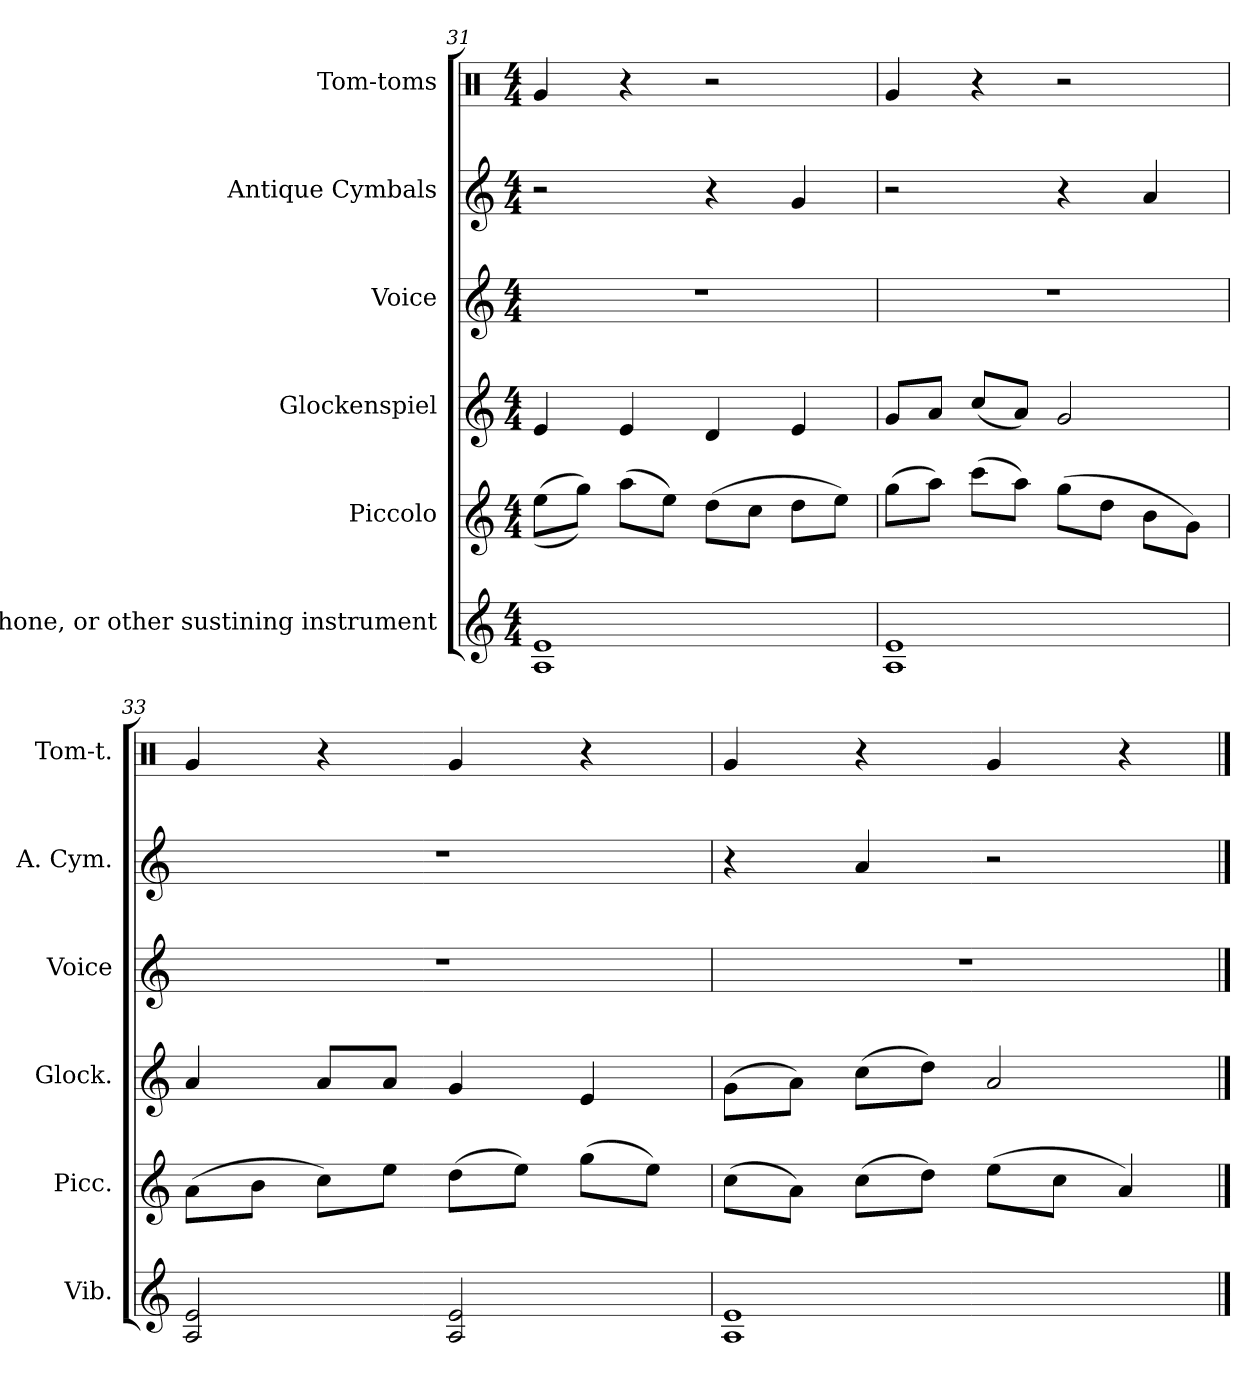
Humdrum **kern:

**kern	**kern	**kern	**kern	**kern	**kern
*part6	*part5	*part4	*part3	*part2	*part1
*staff6	*staff5	*staff4	*staff3	*staff2	*staff1
*I"Vibraphone, or other sustining instrument	*I"Piccolo	*I"Glockenspiel	*I"Voice	*I"Antique Cymbals	*I"Tom-toms
*I'Vib.	*I'Picc.	*I'Glock.	*I'Voice	*I'A. Cym.	*I'Tom-t.
*clefG2	*clefG2	*clefG2	*clefG2	*clefG2	*clefX
*	*ITrd-7c-12	*ITrd-14c-24	*	*ITrd-14c-24	*
*k[]	*k[]	*k[]	*k[]	*k[]	*k[]
*C:	*C:	*C:	*C:	*C:	*C:
*M4/4	*M4/4	*M4/4	*M4/4	*M4/4	*M4/4
=31	=31	=31	=31	=31	=31
1Ai 1ei	((8eeei\L	4eeei/	1r	2r	4Rgi/
.	8gggi\J))	.	.	.	.
.	(8aaai\L	4eeei/	.	.	4r
.	8eeei\J)	.	.	.	.
.	(8dddi\L	4dddi/	.	4r	2r
.	8ccci\J	.	.	.	.
.	8dddi\L	4eeei/	.	4gggi/	.
.	8eeei\J)	.	.	.	.
!!LO:LB:g=z
=32	=32	=32	=32	=32	=32
1Ai 1ei	(8gggi\L	8gggi/L	1r	2r	4Rgi/
.	8aaai\J)	8aaai/J	.	.	.
.	(8cccci\L	(8cccci/L	.	.	4r
.	8aaai\J)	8aaai/J)	.	.	.
.	(8gggi\L	2gggi/	.	4r	2r
.	8dddi\J	.	.	.	.
.	8bbi\L	.	.	4aaai/	.
.	8ggi\J)	.	.	.	.
=33	=33	=33	=33	=33	=33
2Ai/ 2ei	(8aai\L	4aaai/	1r	1r	4Rgi/
.	8bbi\J	.	.	.	.
.	8ccci\L)	8aaai/L	.	.	4r
.	8eeei\J	8aaai/J	.	.	.
2Ai/ 2ei	(8dddi\L	4gggi/	.	.	4Rgi/
.	8eeei\J)	.	.	.	.
.	(8gggi\L	4eeei/	.	.	4r
.	8eeei\J)	.	.	.	.
=34	=34	=34	=34	=34	=34
1Ai 1ei	(8ccci\L	(8gggi\L	1r	4r	4Rgi/
.	8aai\J)	8aaai\J)	.	.	.
.	(8ccci\L	(8cccci\L	.	4aaai/	4r
.	8dddi\J)	8ddddi\J)	.	.	.
.	(8eeei\L	2aaai/	.	2r	4Rgi/
.	8ccci\J	.	.	.	.
.	4aai/)	.	.	.	4r
==	==	==	==	==	==
*-	*-	*-	*-	*-	*-
